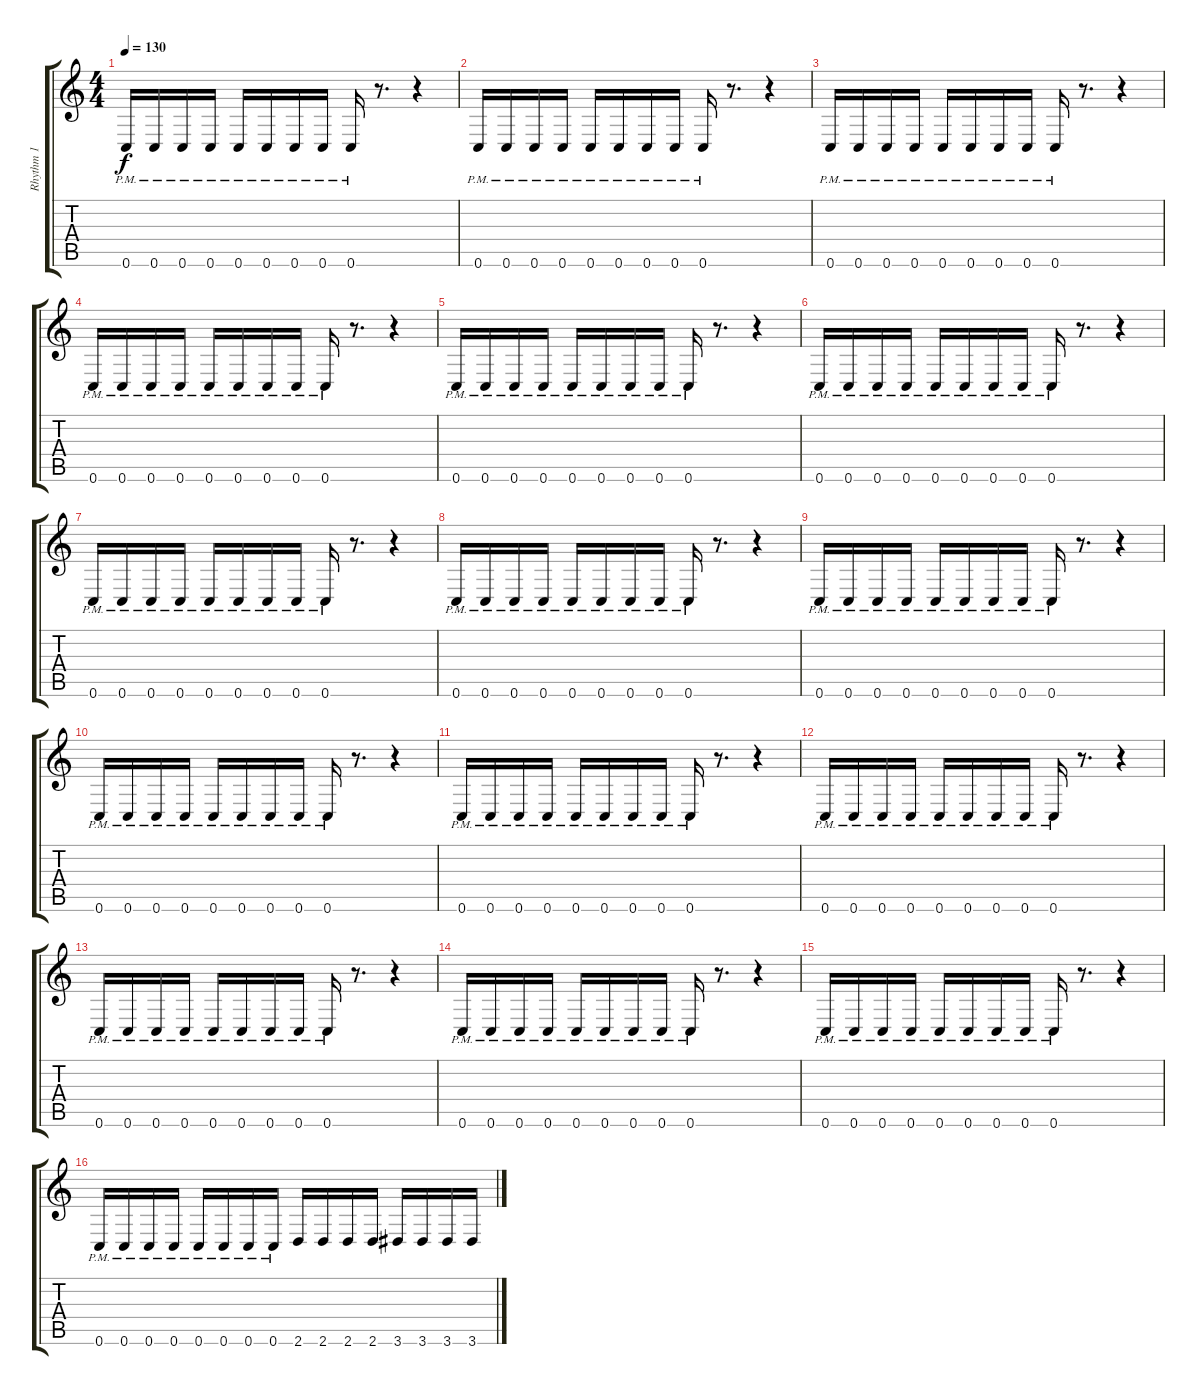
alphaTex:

\track ("Rhythm 1" "Rhythm 1") {instrument distortionguitar}
\staff {score tabs}
\tuning (D4 A3 F3 C3 G2 C2) {hide}
\ts (4 4)
\tempo 130
\clef g2
\ks c
0.6{pm}.16{dy f} 0.6{pm}.16 0.6{pm}.16 0.6{pm}.16 0.6{pm}.16 0.6{pm}.16 0.6{pm}.16 0.6{pm}.16 0.6{pm}.16 r.8{d} r.4 |
0.6{pm}.16 0.6{pm}.16 0.6{pm}.16 0.6{pm}.16 0.6{pm}.16 0.6{pm}.16 0.6{pm}.16 0.6{pm}.16 0.6{pm}.16 r.8{d} r.4 |
0.6{pm}.16 0.6{pm}.16 0.6{pm}.16 0.6{pm}.16 0.6{pm}.16 0.6{pm}.16 0.6{pm}.16 0.6{pm}.16 0.6{pm}.16 r.8{d} r.4 |
0.6{pm}.16 0.6{pm}.16 0.6{pm}.16 0.6{pm}.16 0.6{pm}.16 0.6{pm}.16 0.6{pm}.16 0.6{pm}.16 0.6{pm}.16 r.8{d} r.4 |
0.6{pm}.16 0.6{pm}.16 0.6{pm}.16 0.6{pm}.16 0.6{pm}.16 0.6{pm}.16 0.6{pm}.16 0.6{pm}.16 0.6{pm}.16 r.8{d} r.4 |
0.6{pm}.16 0.6{pm}.16 0.6{pm}.16 0.6{pm}.16 0.6{pm}.16 0.6{pm}.16 0.6{pm}.16 0.6{pm}.16 0.6{pm}.16 r.8{d} r.4 |
0.6{pm}.16 0.6{pm}.16 0.6{pm}.16 0.6{pm}.16 0.6{pm}.16 0.6{pm}.16 0.6{pm}.16 0.6{pm}.16 0.6{pm}.16 r.8{d} r.4 |
0.6{pm}.16 0.6{pm}.16 0.6{pm}.16 0.6{pm}.16 0.6{pm}.16 0.6{pm}.16 0.6{pm}.16 0.6{pm}.16 0.6{pm}.16 r.8{d} r.4 |
0.6{pm}.16 0.6{pm}.16 0.6{pm}.16 0.6{pm}.16 0.6{pm}.16 0.6{pm}.16 0.6{pm}.16 0.6{pm}.16 0.6{pm}.16 r.8{d} r.4 |
0.6{pm}.16 0.6{pm}.16 0.6{pm}.16 0.6{pm}.16 0.6{pm}.16 0.6{pm}.16 0.6{pm}.16 0.6{pm}.16 0.6{pm}.16 r.8{d} r.4 |
0.6{pm}.16 0.6{pm}.16 0.6{pm}.16 0.6{pm}.16 0.6{pm}.16 0.6{pm}.16 0.6{pm}.16 0.6{pm}.16 0.6{pm}.16 r.8{d} r.4 |
0.6{pm}.16 0.6{pm}.16 0.6{pm}.16 0.6{pm}.16 0.6{pm}.16 0.6{pm}.16 0.6{pm}.16 0.6{pm}.16 0.6{pm}.16 r.8{d} r.4 |
0.6{pm}.16 0.6{pm}.16 0.6{pm}.16 0.6{pm}.16 0.6{pm}.16 0.6{pm}.16 0.6{pm}.16 0.6{pm}.16 0.6{pm}.16 r.8{d} r.4 |
0.6{pm}.16 0.6{pm}.16 0.6{pm}.16 0.6{pm}.16 0.6{pm}.16 0.6{pm}.16 0.6{pm}.16 0.6{pm}.16 0.6{pm}.16 r.8{d} r.4 |
0.6{pm}.16 0.6{pm}.16 0.6{pm}.16 0.6{pm}.16 0.6{pm}.16 0.6{pm}.16 0.6{pm}.16 0.6{pm}.16 0.6{pm}.16 r.8{d} r.4 |
0.6{pm}.16 0.6{pm}.16 0.6{pm}.16 0.6{pm}.16 0.6{pm}.16 0.6{pm}.16 0.6{pm}.16 0.6{pm}.16 2.6.16 2.6.16 2.6.16 2.6.16 3.6.16 3.6.16 3.6.16 3.6.16
